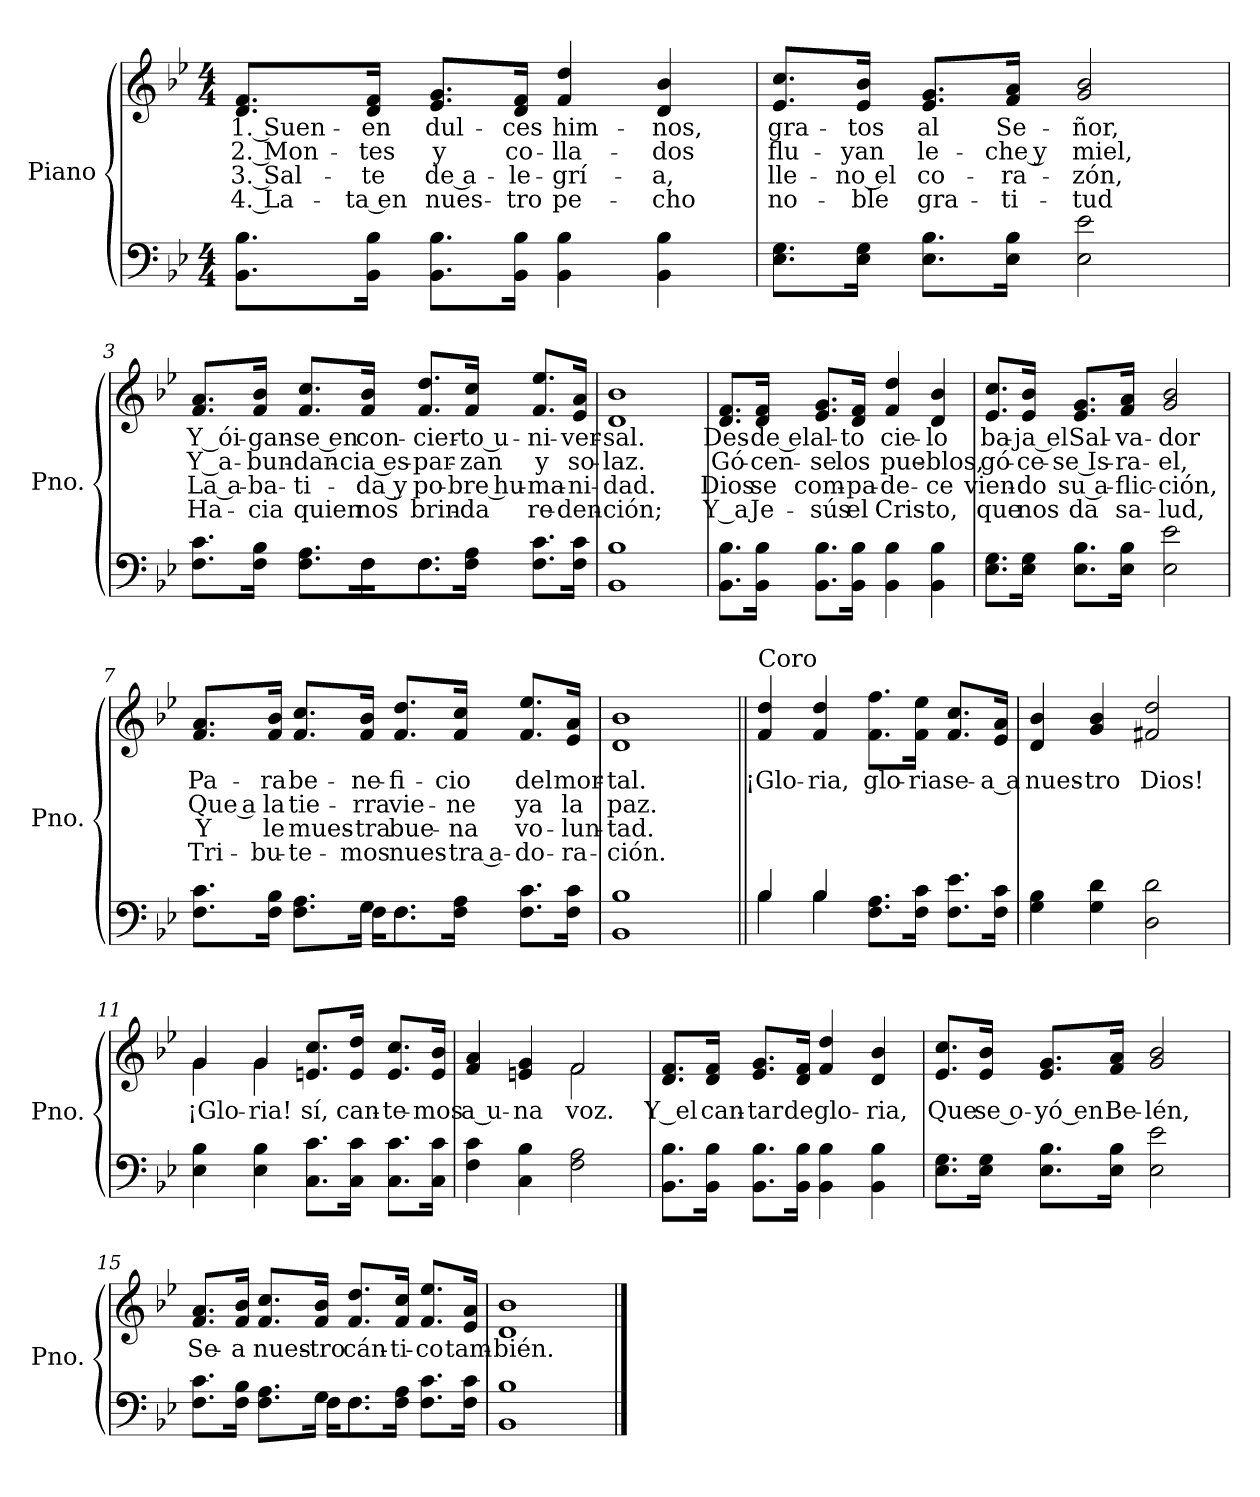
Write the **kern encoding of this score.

**kern	**kern	**text	**text	**text	**text
*part1	*part1	*part1	*part1	*part1	*part1
*staff2	*staff1	*staff1	*staff1	*staff1	*staff1
*I"Piano	*	*	*	*	*
*I'Pno.	*	*	*	*	*
*clefF4	*clefG2	*	*	*	*
*k[b-e-]	*k[b-e-]	*	*	*	*
*M4/4	*M4/4	*	*	*	*
=1	=1	=1	=1	=1	=1
!	!	!LO:LY:b	!LO:LY:b	!LO:LY:b	!LO:LY:b
8.BB-\ 8.B-\L	8.d/ 8.f/L	1. Suen-	2. Mon-	3. Sal-	4. La-
!	!	!LO:LY:b	!LO:LY:b	!LO:LY:b	!LO:LY:b
16BB-\ 16B-\Jk	16d/ 16f/Jk	-en	-tes	-te	-ta en
!	!	!LO:LY:b	!LO:LY:b	!LO:LY:b	!LO:LY:b
8.BB-\ 8.B-\L	8.e-/ 8.g/L	dul-	y	de a-	nues-
!	!	!LO:LY:b	!LO:LY:b	!LO:LY:b	!LO:LY:b
16BB-\ 16B-\Jk	16d/ 16f/Jk	-ces	co-	-le-	-tro
!	!	!LO:LY:b	!LO:LY:b	!LO:LY:b	!LO:LY:b
4BB-\ 4B-\	4f/ 4dd/	him-	-lla-	-grí-	pe-
!	!	!LO:LY:b	!LO:LY:b	!LO:LY:b	!LO:LY:b
4BB-\ 4B-\	4d/ 4b-/	-nos,	-dos	-a,	-cho
=2	=2	=2	=2	=2	=2
!	!	!LO:LY:b	!LO:LY:b	!LO:LY:b	!LO:LY:b
8.E-\ 8.G\L	8.e-/ 8.cc/L	gra-	flu-	lle-	no-
!	!	!LO:LY:b	!LO:LY:b	!LO:LY:b	!LO:LY:b
16E-\ 16G\Jk	16e-/ 16b-/Jk	-tos	-yan	-no el	-ble
!	!	!LO:LY:b	!LO:LY:b	!LO:LY:b	!LO:LY:b
8.E-\ 8.B-\L	8.e-/ 8.g/L	al	le-	co-	gra-
!	!	!LO:LY:b	!LO:LY:b	!LO:LY:b	!LO:LY:b
16E-\ 16B-\Jk	16f/ 16a/Jk	Se-	-che y	-ra-	-ti-
!	!	!LO:LY:b	!LO:LY:b	!LO:LY:b	!LO:LY:b
2E-\ 2e-\	2g/ 2b-/	-ñor,	miel,	-zón,	-tud
!!LO:LB:g=z
=3	=3	=3	=3	=3	=3
*^	*	*	*	*	*
!	!	!	!LO:LY:b	!LO:LY:b	!LO:LY:b	!LO:LY:b
8.F\ 8.c\L	4..ryy	8.f/ 8.a/L	Y ói-	Y a-	La a-	Ha-
!	!	!	!LO:LY:b	!LO:LY:b	!LO:LY:b	!LO:LY:b
16F\ 16B-\Jk	.	16f/ 16b-/Jk	-gan-	-bun-	-ba-	-cia
!	!	!	!LO:LY:b	!LO:LY:b	!LO:LY:b	!LO:LY:b
8.F\ 8.A\L	.	8.f/ 8.cc/L	-se en	-dan-	-ti-	quien
!	!	!	!LO:LY:b	!LO:LY:b	!LO:LY:b	!LO:LY:b
16F\Jk	16F\KL	16f/ 16b-/Jk	con-	-cia es-	-da y	nos
!	!	!	!LO:LY:b	!LO:LY:b	!LO:LY:b	!LO:LY:b
8.F\L	8.F\J	8.f/ 8.dd/L	-cier-	-par-	po-	brin-
!	!	!	!LO:LY:b	!LO:LY:b	!LO:LY:b	!LO:LY:b
16F\ 16A\Jk	4ryy	16f/ 16cc/Jk	-to u-	-zan	-bre hu-	-da
!	!	!	!LO:LY:b	!LO:LY:b	!LO:LY:b	!LO:LY:b
8.F\ 8.c\L	.	8.f/ 8.ee-/L	-ni-	y	-ma-	re-
!	!	!	!LO:LY:b	!LO:LY:b	!LO:LY:b	!LO:LY:b
16F\ 16c\Jk	16ryy	16e-/ 16a/Jk	-ver-	so-	-ni-	-den-
=4	=4	=4	=4	=4	=4	=4
!	!	!	!LO:LY:b	!LO:LY:b	!LO:LY:b	!LO:LY:b
*v	*v	*	*	*	*	*
1BB- 1B-	1d 1b-	-sal.	-laz.	-dad.	-ción;
!!LO:LB:g=z
=5	=5	=5	=5	=5	=5
!	!	!LO:LY:b	!LO:LY:b	!LO:LY:b	!LO:LY:b
8.BB-\ 8.B-\L	8.d/ 8.f/L	Des-	Gó-	Dios	Y a
!	!	!LO:LY:b	!LO:LY:b	!LO:LY:b	!LO:LY:b
16BB-\ 16B-\Jk	16d/ 16f/Jk	-de el	-cen-	se	Je-
!	!	!LO:LY:b	!LO:LY:b	!LO:LY:b	!LO:LY:b
8.BB-\ 8.B-\L	8.e-/ 8.g/L	al-	-se	com-	-sús
!	!	!LO:LY:b	!LO:LY:b	!LO:LY:b	!LO:LY:b
16BB-\ 16B-\Jk	16d/ 16f/Jk	-to	los	-pa-	el
!	!	!LO:LY:b	!LO:LY:b	!LO:LY:b	!LO:LY:b
4BB-\ 4B-\	4f/ 4dd/	cie-	pue-	-de-	Cris-
!	!	!LO:LY:b	!LO:LY:b	!LO:LY:b	!LO:LY:b
4BB-\ 4B-\	4d/ 4b-/	-lo	-blos,	-ce	-to,
=6	=6	=6	=6	=6	=6
!	!	!LO:LY:b	!LO:LY:b	!LO:LY:b	!LO:LY:b
8.E-\ 8.G\L	8.e-/ 8.cc/L	ba-	gó-	vien-	que
!	!	!LO:LY:b	!LO:LY:b	!LO:LY:b	!LO:LY:b
16E-\ 16G\Jk	16e-/ 16b-/Jk	-ja el	-ce-	-do	nos
!	!	!LO:LY:b	!LO:LY:b	!LO:LY:b	!LO:LY:b
8.E-\ 8.B-\L	8.e-/ 8.g/L	Sal-	-se Is-	su a-	da
!	!	!LO:LY:b	!LO:LY:b	!LO:LY:b	!LO:LY:b
16E-\ 16B-\Jk	16f/ 16a/Jk	-va-	-ra-	-flic-	sa-
!	!	!LO:LY:b	!LO:LY:b	!LO:LY:b	!LO:LY:b
2E-\ 2e-\	2g/ 2b-/	-dor	-el,	-ción,	-lud,
!!LO:LB:g=z
=7	=7	=7	=7	=7	=7
*^	*	*	*	*	*
!	!	!	!LO:LY:b	!LO:LY:b	!LO:LY:b	!LO:LY:b
8.F\ 8.c\L	4..ryy	8.f/ 8.a/L	Pa-	Que a	Y	Tri-
!	!	!	!LO:LY:b	!LO:LY:b	!LO:LY:b	!LO:LY:b
16F\ 16B-\Jk	.	16f/ 16b-/Jk	-ra	la	le	-bu-
!	!	!	!LO:LY:b	!LO:LY:b	!LO:LY:b	!LO:LY:b
8.F\ 8.A\L	.	8.f/ 8.cc/L	be-	tie-	mues-	-te-
!	!	!	!LO:LY:b	!LO:LY:b	!LO:LY:b	!LO:LY:b
16G\Jk	16F\KL	16f/ 16b-/Jk	-ne-	-rra	-tra	-mos
!	!	!	!LO:LY:b	!LO:LY:b	!LO:LY:b	!LO:LY:b
8.F\L	8.F\J	8.f/ 8.dd/L	-fi-	vie-	bue-	nues-
!	!	!	!LO:LY:b	!LO:LY:b	!LO:LY:b	!LO:LY:b
16F\ 16A\Jk	4ryy	16f/ 16cc/Jk	-cio	-ne	-na	-tra a-
!	!	!	!LO:LY:b	!LO:LY:b	!LO:LY:b	!LO:LY:b
8.F\ 8.c\L	.	8.f/ 8.ee-/L	del	ya	vo-	-do-
!	!	!	!LO:LY:b	!LO:LY:b	!LO:LY:b	!LO:LY:b
16F\ 16c\Jk	16ryy	16e-/ 16a/Jk	mor-	la	-lun-	-ra-
=8	=8	=8	=8	=8	=8	=8
!	!	!	!LO:LY:b	!LO:LY:b	!LO:LY:b	!LO:LY:b
*v	*v	*	*	*	*	*
1BB- 1B-	1d 1b-	-tal.	paz.	-tad.	-ción.
!!LO:PB:g=z
=9||	=9||	=9||	=9||	=9||	=9||
*^	*	*	*	*	*
!	!	!LO:TX:a:t=Coro	!	!	!	!
!	!	!	!LO:LY:b	!	!	!
4B-/	4B-\	4f/ 4dd/	¡Glo-	.	.	.
!	!	!	!LO:LY:b	!	!	!
4B-/	4B-\	4f/ 4dd/	-ria,	.	.	.
!	!	!	!LO:LY:b	!	!	!
8.F\ 8.A\L	2ryy	8.f\ 8.ff\L	glo-	.	.	.
!	!	!	!LO:LY:b	!	!	!
16F\ 16c\Jk	.	16f\ 16ee-\Jk	-ria	.	.	.
!	!	!	!LO:LY:b	!	!	!
8.F\ 8.e-\L	.	8.f/ 8.cc/L	se-	.	.	.
!	!	!	!LO:LY:b	!	!	!
16F\ 16c\Jk	.	16e-/ 16a/Jk	-a a	.	.	.
*v	*v	*	*	*	*	*
=10	=10	=10	=10	=10	=10
!	!	!LO:LY:b	!	!	!
4G\ 4B-\	4d/ 4b-/	nues-	.	.	.
!	!	!LO:LY:b	!	!	!
4G\ 4d\	4g/ 4b-/	-tro	.	.	.
!	!	!LO:LY:b	!	!	!
2D\ 2d\	2f#X/ 2dd/	Dios!	.	.	.
!!LO:LB:g=z
=11	=11	=11	=11	=11	=11
!	!	!LO:LY:b	!	!	!
*	*^	*	*	*	*
4E-\ 4B-\	4g/	4g\	¡Glo-	.	.	.
!	!	!	!LO:LY:b	!	!	!
4E-\ 4B-\	4g/	4g\	-ria!	.	.	.
!	!	!	!LO:LY:b	!	!	!
8.C\ 8.c\L	8.en/ 8.cc/L	2ryy	sí,	.	.	.
!	!	!	!LO:LY:b	!	!	!
16C\ 16c\Jk	16e/ 16dd/Jk	.	can-	.	.	.
!	!	!	!LO:LY:b	!	!	!
8.C\ 8.c\L	8.e/ 8.cc/L	.	-te-	.	.	.
!	!	!	!LO:LY:b	!	!	!
16C\ 16c\Jk	16e/ 16b-/Jk	.	-mos	.	.	.
=12	=12	=12	=12	=12	=12	=12
!	!	!	!LO:LY:b	!	!	!
4F\ 4c\	4f/ 4a/	2ryy	a u-	.	.	.
!	!	!	!LO:LY:b	!	!	!
4C\ 4B-\	4en/ 4g/	.	-na	.	.	.
!	!	!	!LO:LY:b	!	!	!
2F\ 2A\	2f/	2f\	voz.	.	.	.
!!LO:LB:g=z
=13	=13	=13	=13	=13	=13	=13
!	!	!	!LO:LY:b	!	!	!
*	*v	*v	*	*	*	*
8.BB-\ 8.B-\L	8.d/ 8.f/L	Y el	.	.	.
!	!	!LO:LY:b	!	!	!
16BB-\ 16B-\Jk	16d/ 16f/Jk	can-	.	.	.
!	!	!LO:LY:b	!	!	!
8.BB-\ 8.B-\L	8.e-/ 8.g/L	-tar	.	.	.
!	!	!LO:LY:b	!	!	!
16BB-\ 16B-\Jk	16d/ 16f/Jk	de	.	.	.
!	!	!LO:LY:b	!	!	!
4BB-\ 4B-\	4f/ 4dd/	glo-	.	.	.
!	!	!LO:LY:b	!	!	!
4BB-\ 4B-\	4d/ 4b-/	-ria,	.	.	.
=14	=14	=14	=14	=14	=14
!	!	!LO:LY:b	!	!	!
8.E-\ 8.G\L	8.e-/ 8.cc/L	Que	.	.	.
!	!	!LO:LY:b	!	!	!
16E-\ 16G\Jk	16e-/ 16b-/Jk	se o-	.	.	.
!	!	!LO:LY:b	!	!	!
8.E-\ 8.B-\L	8.e-/ 8.g/L	-yó en	.	.	.
!	!	!LO:LY:b	!	!	!
16E-\ 16B-\Jk	16f/ 16a/Jk	Be-	.	.	.
!	!	!LO:LY:b	!	!	!
2E-\ 2e-\	2g/ 2b-/	-lén,	.	.	.
!!LO:LB:g=z
=15	=15	=15	=15	=15	=15
*^	*	*	*	*	*
!	!	!	!LO:LY:b	!	!	!
8.F\ 8.c\L	4..ryy	8.f/ 8.a/L	Se-	.	.	.
!	!	!	!LO:LY:b	!	!	!
16F\ 16B-\Jk	.	16f/ 16b-/Jk	-a	.	.	.
!	!	!	!LO:LY:b	!	!	!
8.F\ 8.A\L	.	8.f/ 8.cc/L	nues-	.	.	.
!	!	!	!LO:LY:b	!	!	!
16G\Jk	16F\KL	16f/ 16b-/Jk	-tro	.	.	.
!	!	!	!LO:LY:b	!	!	!
8.F\L	8.F\J	8.f/ 8.dd/L	cán-	.	.	.
!	!	!	!LO:LY:b	!	!	!
16F\ 16A\Jk	4ryy	16f/ 16cc/Jk	-ti-	.	.	.
!	!	!	!LO:LY:b	!	!	!
8.F\ 8.c\L	.	8.f/ 8.ee-/L	-co	.	.	.
!	!	!	!LO:LY:b	!	!	!
16F\ 16c\Jk	16ryy	16e-/ 16a/Jk	tam-	.	.	.
=16	=16	=16	=16	=16	=16	=16
!	!	!	!LO:LY:b	!	!	!
*v	*v	*	*	*	*	*
1BB- 1B-	1d 1b-	-bién.	.	.	.
==	==	==	==	==	==
*-	*-	*-	*-	*-	*-
